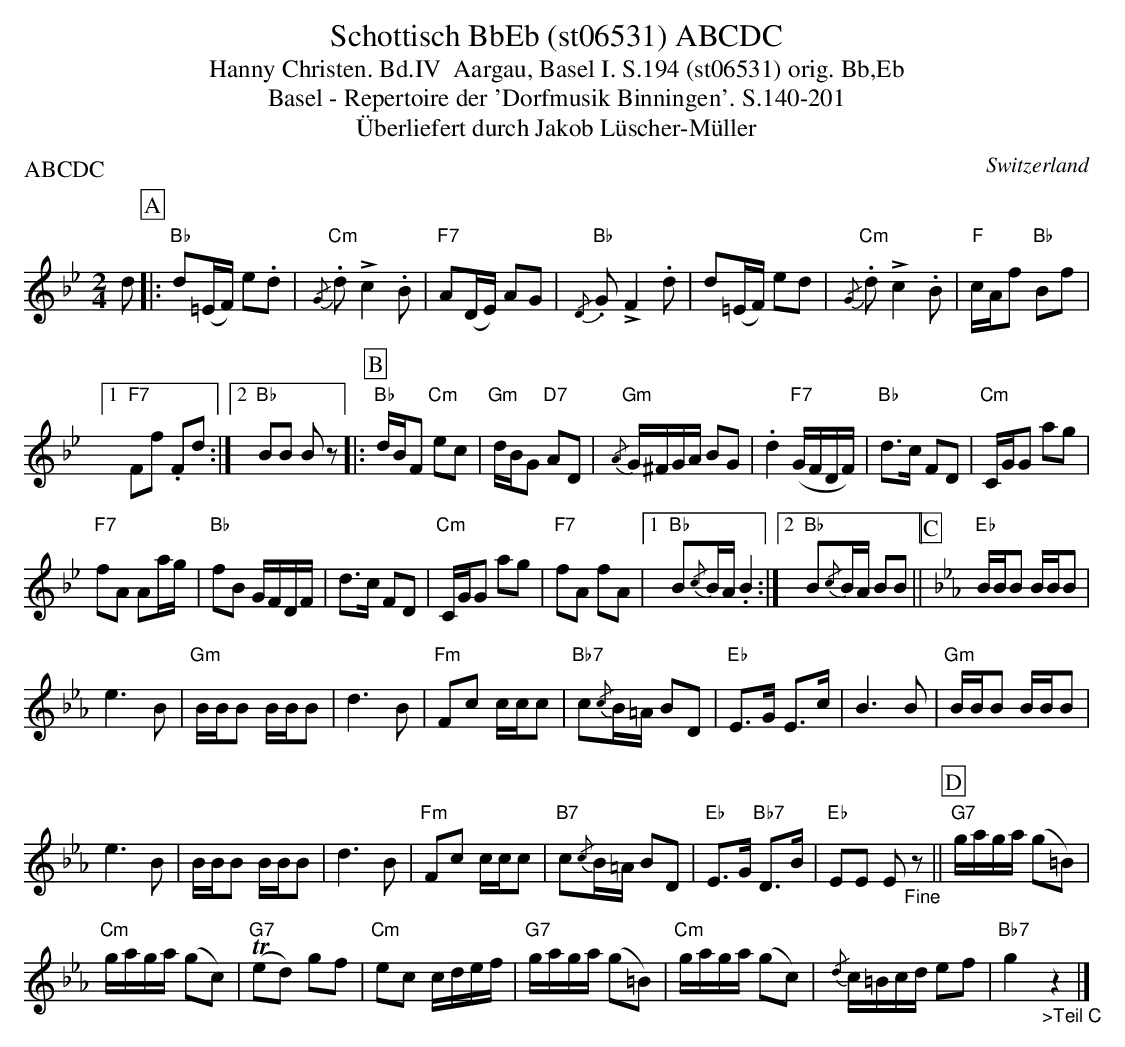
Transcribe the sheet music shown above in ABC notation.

X:1
T:Schottisch BbEb (st06531) ABCDC
T:Hanny Christen. Bd.IV  Aargau, Basel I. S.194 (st06531) orig. Bb,Eb
T: Basel - Repertoire der 'Dorfmusik Binningen'. S.140-201
T:Überliefert durch Jakob Lüscher-Müller
P:ABCDC
M:2/4
L:1/8
O:Switzerland
K:Bb major
d [P:A] |: "Bb"d(=E/F/) e.d | {/G}"Cm".d!>!c2.B | "F7"A(D/E/) AG | {/D}"Bb".G!>!F2.d | d(=E/F/) ed | {/G}"Cm".d!>!c2.B | "F"c/A/f "Bb"Bf |1
"F7"Ff .Fd :|2 "Bb"BB Bz |: [P:B] "Bb"d/B/F "Cm"ec | "Gm"d/B/G "D7"AD | "Gm"{/A}G/^F/G/A/  BG | .d2 ("F7"G/F/D/F/) | "Bb"d>c FD | "Cm"C/G/G ag |
"F7"fA Aa/g/ | "Bb"fB G/F/D/F/ | d>c FD | "Cm"C/G/G ag | "F7"fA fA |1 "Bb"B{/c}B/A/ .B2 :|2  "Bb"B{/c}B/A/ BB || [P:C] [K:Eb] "Eb"B/B/B B/B/B |
e3B | "Gm"B/B/B B/B/B | d3B | "Fm"Fc c/c/c | "Bb7"c{/c}B/=A/ BD | "Eb"E>G E>c | B3B | "Gm"B/B/B B/B/B |
e3B | B/B/B B/B/B | d3B | "Fm"Fc c/c/c | "B7"c{/c}B/=A/ BD | "Eb"E>G "Bb7"D>B | "Eb"EE E"_Fine"z || [P:D] "G7"g/a/g/a/ (g=B) |
"Cm"g/a/g/a/ (gc) | "G7"(Ted) gf | "Cm"ec c/d/e/f/ | "G7"g/a/g/a/ (g=B) | "Cm"g/a/g/a/ (gc) | {/d}c/=B/c/d/ ef | "Bb7"g2"_>Teil C"z2 |]
